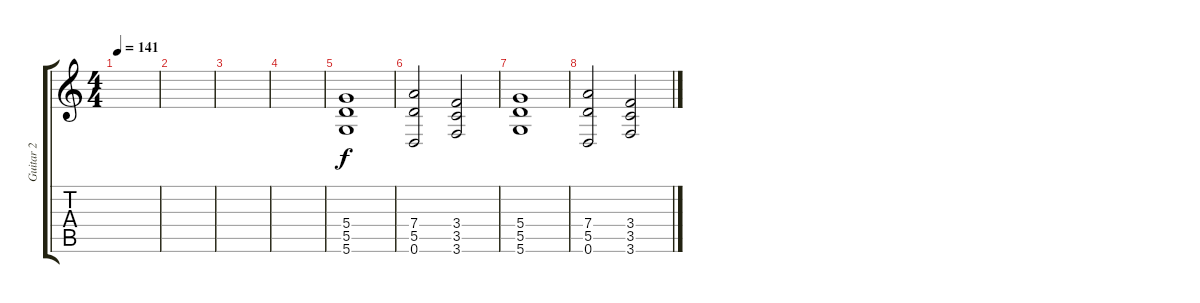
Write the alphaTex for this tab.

\track ("Guitar 2" "Guitar 2") {instrument distortionguitar}
\staff {score tabs}
\tuning (E4 B3 G3 D3 A2 D2) {hide}
\ts (4 4)
\tempo 141
\clef g2
\ks c
|
|
|
|
(5.4 5.5 5.6).1 |
(7.4 5.5 0.6).2 (3.4 3.5 3.6).2 |
(5.4 5.5 5.6).1 |
(7.4 5.5 0.6).2 (3.4 3.5 3.6).2
